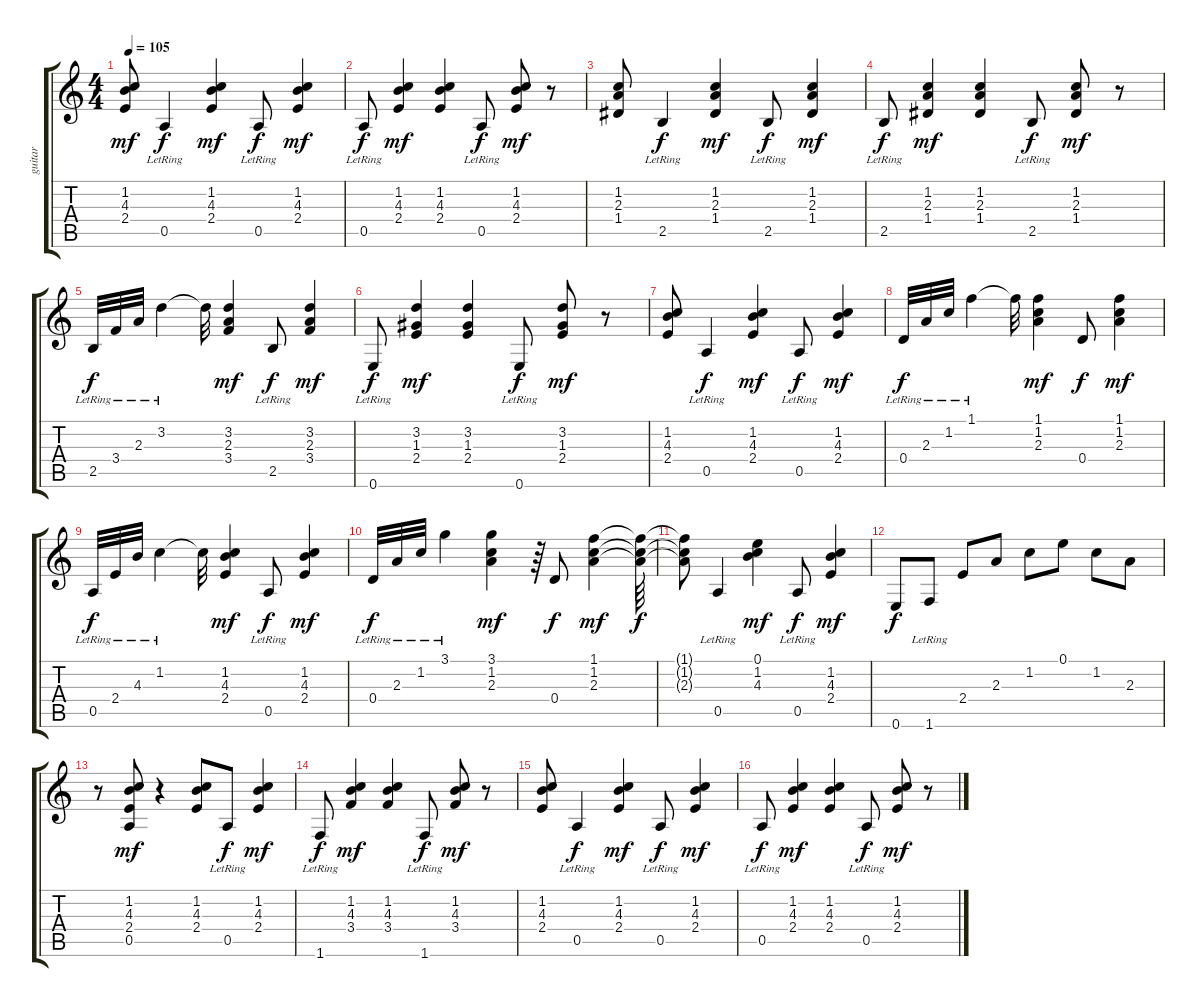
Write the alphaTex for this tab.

\track ("guitar" "guitar") {instrument acousticguitarnylon}
\staff {score tabs}
\tuning (E4 B3 G3 D3 A2 E2) {hide}
\ts (4 4)
\tempo 105
\clef g2
\ks c
(1.2 4.3 2.4).8{dy mf} 0.5{lr}.4{dy f} (1.2 4.3 2.4).4{dy mf} 0.5{lr}.8{dy f} (1.2 4.3 2.4).4{dy mf} |
0.5{lr}.8{dy f} (1.2 4.3 2.4).4{dy mf} (1.2 4.3 2.4).4 0.5{lr}.8{dy f} (1.2 4.3 2.4).8{dy mf} r.8 |
(1.2 2.3 1.4).8 2.5{lr}.4{dy f} (1.2 2.3 1.4).4{dy mf} 2.5{lr}.8{dy f} (1.2 2.3 1.4).4{dy mf} |
2.5{lr}.8{dy f} (1.2 2.3 1.4).4{dy mf} (1.2 2.3 1.4).4 2.5{lr}.8{dy f} (1.2 2.3 1.4).8{dy mf} r.8 |
2.5{lr}.32{dy f} 3.4{lr}.32 2.3{lr}.32 3.2{lr}.4 3.2{t}.32 (3.2 2.3 3.4).4{dy mf} 2.5{lr}.8{dy f} (3.2 2.3 3.4).4{dy mf} |
0.6{lr}.8{dy f} (3.2 1.3 2.4).4{dy mf} (3.2 1.3 2.4).4 0.6{lr}.8{dy f} (3.2 1.3 2.4).8{dy mf} r.8 |
(1.2 4.3 2.4).8 0.5{lr}.4{dy f} (1.2 4.3 2.4).4{dy mf} 0.5{lr}.8{dy f} (1.2 4.3 2.4).4{dy mf} |
0.4{lr}.32{dy f} 2.3{lr}.32 1.2{lr}.32 1.1{lr}.4 1.1{t}.32 (1.1 1.2 2.3).4{dy mf} 0.4.8{dy f} (1.1 1.2 2.3).4{dy mf} |
0.5{lr}.32{dy f} 2.4{lr}.32 4.3{lr}.32 1.2{lr}.4 1.2{t}.32 (1.2 4.3 2.4).4{dy mf} 0.5{lr}.8{dy f} (1.2 4.3 2.4).4{dy mf} |
0.4{lr}.32{dy f} 2.3{lr}.32 1.2{lr}.32 3.1{lr}.4 (3.1 1.2 2.3).4{dy mf} r.64 0.4.8{dy f} (1.1 1.2 2.3).4{dy mf} (1.1{t} 1.2{t} 2.3{t}).64{dy f} |
(1.1{t} 1.2{t} 2.3{t}).8 0.5{lr}.4 (0.1 1.2 4.3).4{dy mf} 0.5{lr}.8{dy f} (1.2 4.3 2.4).4{dy mf} |
0.6.8{dy f} 1.6{lr}.8 2.4.8 2.3.8 1.2.8 0.1.8 1.2.8 2.3.8 |
r.8 (1.2 4.3 2.4 0.5).8{dy mf} r.4 (1.2 4.3 2.4).8 0.5{lr}.8{dy f} (1.2 4.3 2.4).4{dy mf} |
1.6{lr}.8{dy f} (1.2 4.3 3.4).4{dy mf} (1.2 4.3 3.4).4 1.6{lr}.8{dy f} (1.2 4.3 3.4).8{dy mf} r.8 |
(1.2 4.3 2.4).8 0.5{lr}.4{dy f} (1.2 4.3 2.4).4{dy mf} 0.5{lr}.8{dy f} (1.2 4.3 2.4).4{dy mf} |
0.5{lr}.8{dy f} (1.2 4.3 2.4).4{dy mf} (1.2 4.3 2.4).4 0.5{lr}.8{dy f} (1.2 4.3 2.4).8{dy mf} r.8
